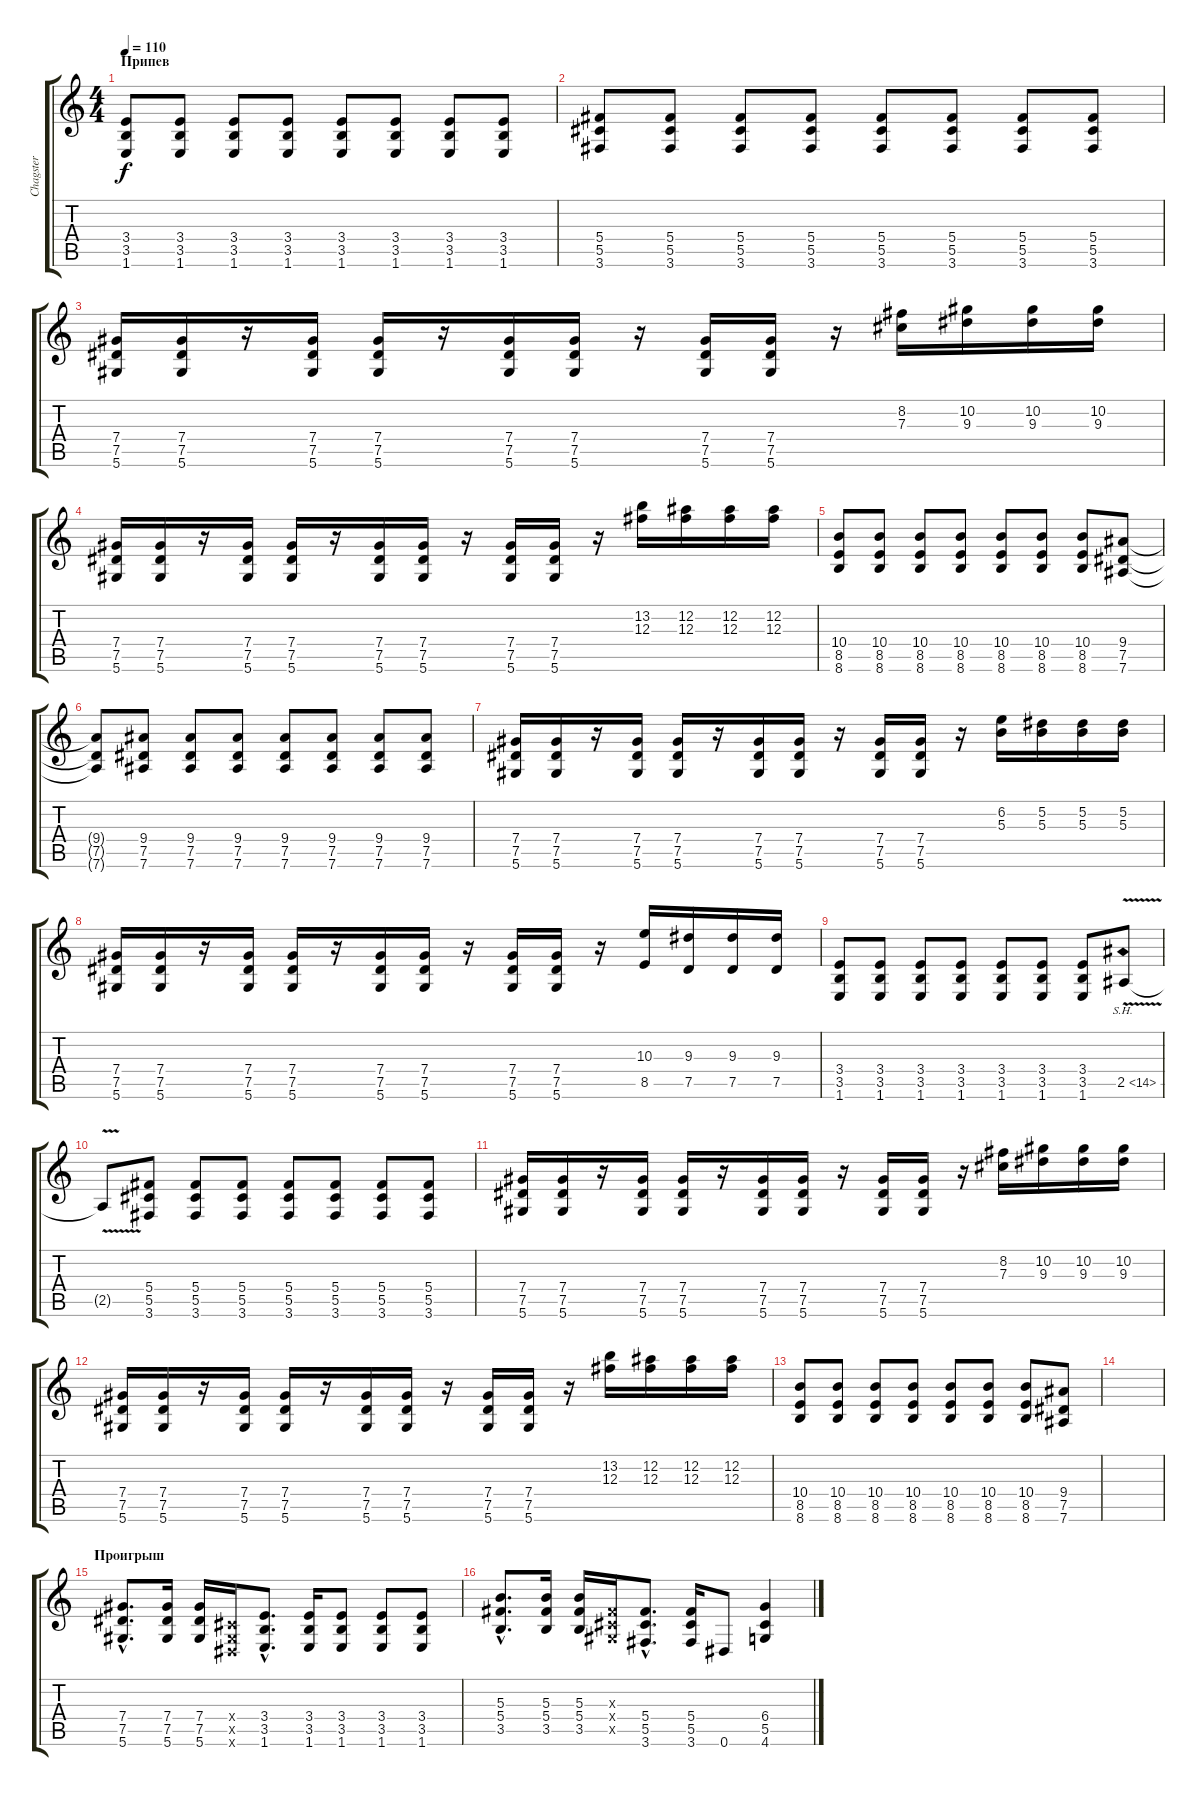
\track ("Chagster" "Chagster") {instrument distortionguitar}
\staff {score tabs}
\tuning (Eb4 Bb3 Gb3 Db3 Ab2 Eb2) {hide}
\ts (4 4)
\section ("" "Припев")
\tempo 110
\clef g2
\ks c
(3.4 3.5 1.6).8{dy f} (3.4 3.5 1.6).8 (3.4 3.5 1.6).8 (3.4 3.5 1.6).8 (3.4 3.5 1.6).8 (3.4 3.5 1.6).8 (3.4 3.5 1.6).8 (3.4 3.5 1.6).8 |
(5.4 5.5 3.6).8 (5.4 5.5 3.6).8 (5.4 5.5 3.6).8 (5.4 5.5 3.6).8 (5.4 5.5 3.6).8 (5.4 5.5 3.6).8 (5.4 5.5 3.6).8 (5.4 5.5 3.6).8 |
(7.4 7.5 5.6).16 (7.4 7.5 5.6).16 r.16 (7.4 7.5 5.6).16 (7.4 7.5 5.6).16 r.16 (7.4 7.5 5.6).16 (7.4 7.5 5.6).16 r.16 (7.4 7.5 5.6).16 (7.4 7.5 5.6).16 r.16 (8.2 7.3).16 (10.2 9.3).16 (10.2 9.3).16 (10.2 9.3).16 |
(7.4 7.5 5.6).16 (7.4 7.5 5.6).16 r.16 (7.4 7.5 5.6).16 (7.4 7.5 5.6).16 r.16 (7.4 7.5 5.6).16 (7.4 7.5 5.6).16 r.16 (7.4 7.5 5.6).16 (7.4 7.5 5.6).16 r.16 (13.2 12.3).16 (12.2 12.3).16 (12.2 12.3).16 (12.2 12.3).16 |
(10.4 8.5 8.6).8 (10.4 8.5 8.6).8 (10.4 8.5 8.6).8 (10.4 8.5 8.6).8 (10.4 8.5 8.6).8 (10.4 8.5 8.6).8 (10.4 8.5 8.6).8 (9.4 7.5 7.6).8 |
(9.4{t} 7.5{t} 7.6{t}).8 (9.4 7.5 7.6).8 (9.4 7.5 7.6).8 (9.4 7.5 7.6).8 (9.4 7.5 7.6).8 (9.4 7.5 7.6).8 (9.4 7.5 7.6).8 (9.4 7.5 7.6).8 |
(7.4 7.5 5.6).16 (7.4 7.5 5.6).16 r.16 (7.4 7.5 5.6).16 (7.4 7.5 5.6).16 r.16 (7.4 7.5 5.6).16 (7.4 7.5 5.6).16 r.16 (7.4 7.5 5.6).16 (7.4 7.5 5.6).16 r.16 (6.2 5.3).16 (5.2 5.3).16 (5.2 5.3).16 (5.2 5.3).16 |
(7.4 7.5 5.6).16 (7.4 7.5 5.6).16 r.16 (7.4 7.5 5.6).16 (7.4 7.5 5.6).16 r.16 (7.4 7.5 5.6).16 (7.4 7.5 5.6).16 r.16 (7.4 7.5 5.6).16 (7.4 7.5 5.6).16 r.16 (10.3 8.5).16 (9.3 7.5).16 (9.3 7.5).16 (9.3 7.5).16 |
(3.4 3.5 1.6).8 (3.4 3.5 1.6).8 (3.4 3.5 1.6).8 (3.4 3.5 1.6).8 (3.4 3.5 1.6).8 (3.4 3.5 1.6).8 (3.4 3.5 1.6).8 2.5{sh 12 v}.8 |
2.5{t}.8 (5.4 5.5 3.6).8 (5.4 5.5 3.6).8 (5.4 5.5 3.6).8 (5.4 5.5 3.6).8 (5.4 5.5 3.6).8 (5.4 5.5 3.6).8 (5.4 5.5 3.6).8 |
(7.4 7.5 5.6).16 (7.4 7.5 5.6).16 r.16 (7.4 7.5 5.6).16 (7.4 7.5 5.6).16 r.16 (7.4 7.5 5.6).16 (7.4 7.5 5.6).16 r.16 (7.4 7.5 5.6).16 (7.4 7.5 5.6).16 r.16 (8.2 7.3).16 (10.2 9.3).16 (10.2 9.3).16 (10.2 9.3).16 |
(7.4 7.5 5.6).16 (7.4 7.5 5.6).16 r.16 (7.4 7.5 5.6).16 (7.4 7.5 5.6).16 r.16 (7.4 7.5 5.6).16 (7.4 7.5 5.6).16 r.16 (7.4 7.5 5.6).16 (7.4 7.5 5.6).16 r.16 (13.2 12.3).16 (12.2 12.3).16 (12.2 12.3).16 (12.2 12.3).16 |
(10.4 8.5 8.6).8 (10.4 8.5 8.6).8 (10.4 8.5 8.6).8 (10.4 8.5 8.6).8 (10.4 8.5 8.6).8 (10.4 8.5 8.6).8 (10.4 8.5 8.6).8 (9.4 7.5 7.6).8 |
|
\section ("" "Проигрыш")
(7.4{hac} 7.5{hac} 5.6{hac}).8{d} (7.4 7.5 5.6).16 (7.4 7.5 5.6).16 (0.4{x} 0.5{x} 0.6{x}).16 (3.4{hac} 3.5{hac} 1.6{hac}).8{d} (3.4 3.5 1.6).16 (3.4 3.5 1.6).8 (3.4 3.5 1.6).8 (3.4 3.5 1.6).8 |
(5.3{hac} 5.4{hac} 3.5{hac}).8{d} (5.3 5.4 3.5).16 (5.3 5.4 3.5).16 (0.3{x} 0.4{x} 0.5{x}).16 (5.4{hac} 5.5{hac} 3.6{hac}).8{d} (5.4 5.5 3.6).16 0.6.8 (6.4 5.5 4.6).4
